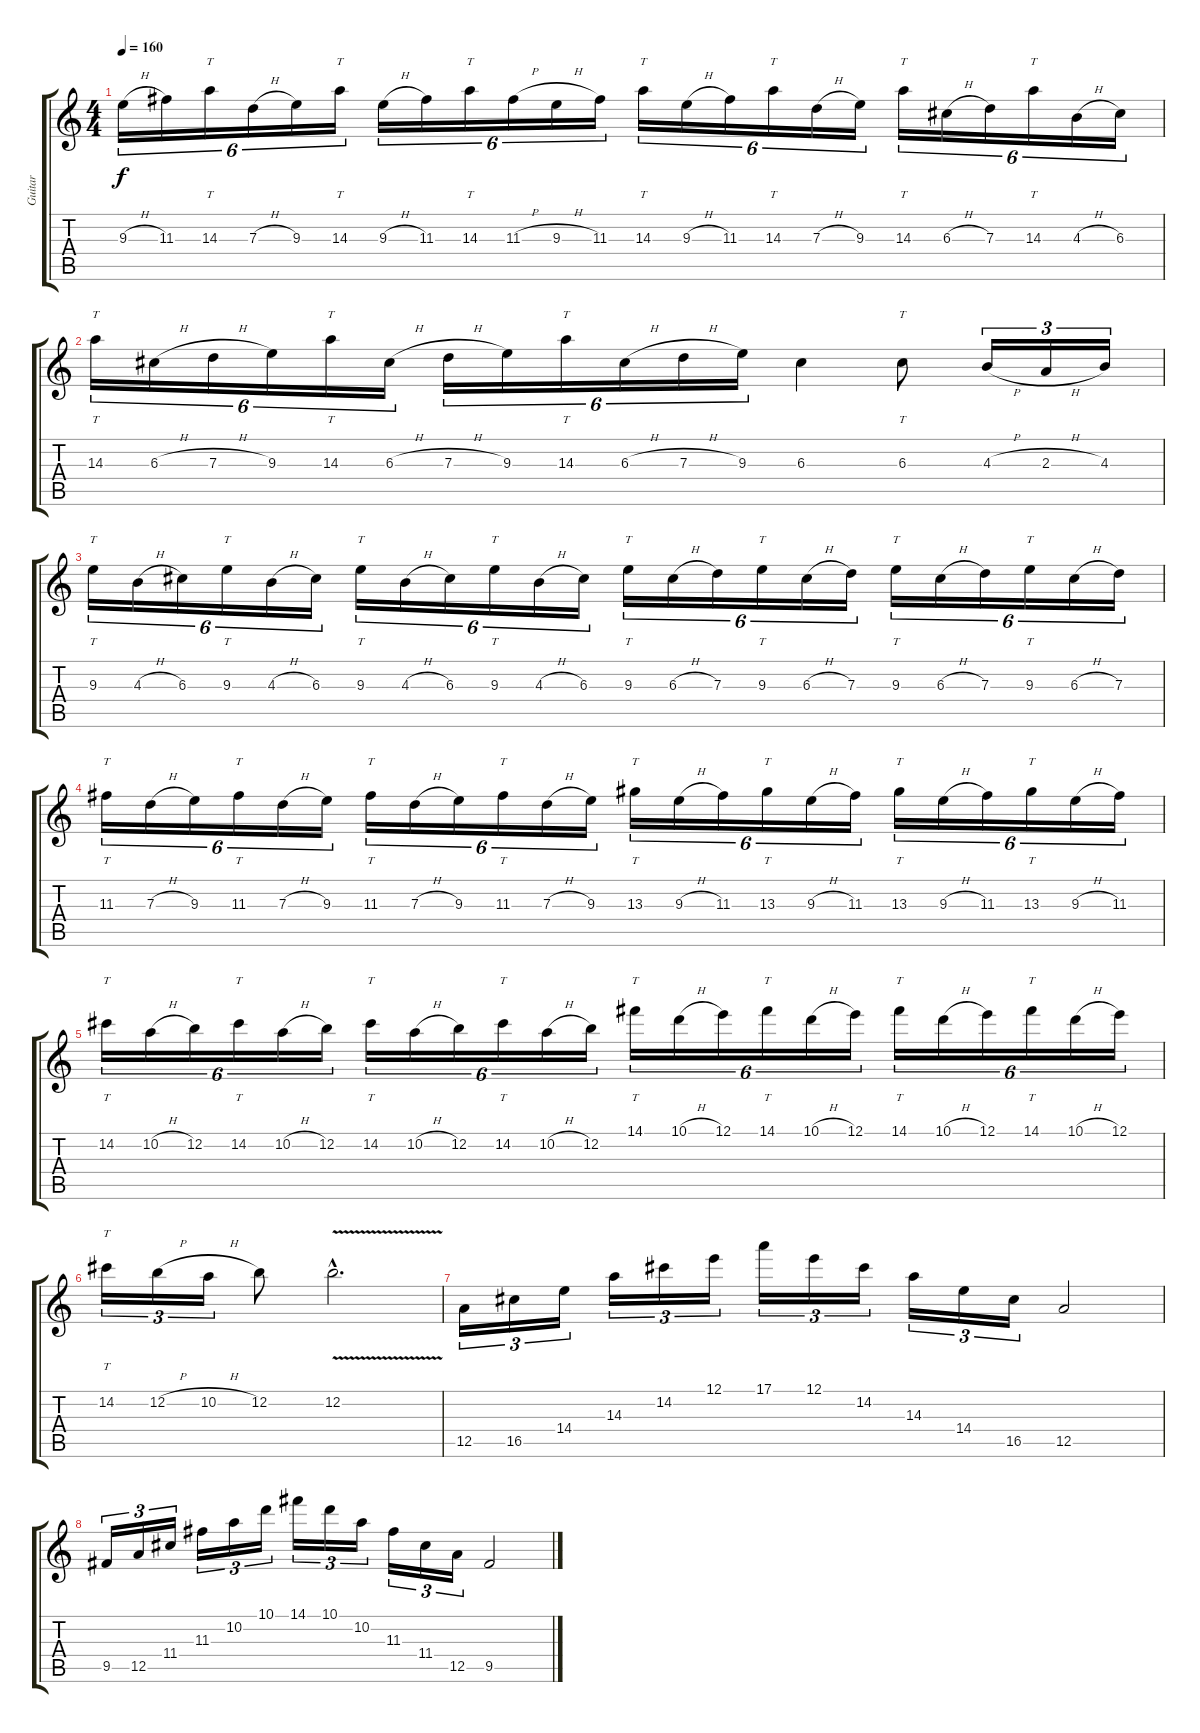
\track ("Guitar" "Guitar") {instrument distortionguitar}
\staff {score tabs}
\tuning (E4 B3 G3 D3 A2 E2) {hide}
\ts (4 4)
\tempo 160
\clef g2
\ks aminor
9.3{h}.16{tu (6 4) dy f} 11.3.16{tu (6 4)} 14.3.16{tt tu (6 4)} 7.3{h}.16{tu (6 4)} 9.3.16{tu (6 4)} 14.3.16{tt tu (6 4)} 9.3{h}.16{tu (6 4)} 11.3.16{tu (6 4)} 14.3.16{tt tu (6 4)} 11.3{h}.16{tu (6 4)} 9.3{h}.16{tu (6 4)} 11.3.16{tu (6 4)} 14.3.16{tt tu (6 4)} 9.3{h}.16{tu (6 4)} 11.3.16{tu (6 4)} 14.3.16{tt tu (6 4)} 7.3{h}.16{tu (6 4)} 9.3.16{tu (6 4)} 14.3.16{tt tu (6 4)} 6.3{h}.16{tu (6 4)} 7.3.16{tu (6 4)} 14.3.16{tt tu (6 4)} 4.3{h}.16{tu (6 4)} 6.3.16{tu (6 4)} |
14.3.16{tt tu (6 4)} 6.3{h}.16{tu (6 4)} 7.3{h}.16{tu (6 4)} 9.3.16{tu (6 4)} 14.3.16{tt tu (6 4)} 6.3{h}.16{tu (6 4)} 7.3{h}.16{tu (6 4)} 9.3.16{tu (6 4)} 14.3.16{tt tu (6 4)} 6.3{h}.16{tu (6 4)} 7.3{h}.16{tu (6 4)} 9.3.16{tu (6 4)} 6.3.4 6.3.8{tt} 4.3{h}.16{tu (3 2)} 2.3{h}.16{tu (3 2)} 4.3.16{tu (3 2)} |
9.3.16{tt tu (6 4)} 4.3{h}.16{tu (6 4)} 6.3.16{tu (6 4)} 9.3.16{tt tu (6 4)} 4.3{h}.16{tu (6 4)} 6.3.16{tu (6 4)} 9.3.16{tt tu (6 4)} 4.3{h}.16{tu (6 4)} 6.3.16{tu (6 4)} 9.3.16{tt tu (6 4)} 4.3{h}.16{tu (6 4)} 6.3.16{tu (6 4)} 9.3.16{tt tu (6 4)} 6.3{h}.16{tu (6 4)} 7.3.16{tu (6 4)} 9.3.16{tt tu (6 4)} 6.3{h}.16{tu (6 4)} 7.3.16{tu (6 4)} 9.3.16{tt tu (6 4)} 6.3{h}.16{tu (6 4)} 7.3.16{tu (6 4)} 9.3.16{tt tu (6 4)} 6.3{h}.16{tu (6 4)} 7.3.16{tu (6 4)} |
11.3.16{tt tu (6 4)} 7.3{h}.16{tu (6 4)} 9.3.16{tu (6 4)} 11.3.16{tt tu (6 4)} 7.3{h}.16{tu (6 4)} 9.3.16{tu (6 4)} 11.3.16{tt tu (6 4)} 7.3{h}.16{tu (6 4)} 9.3.16{tu (6 4)} 11.3.16{tt tu (6 4)} 7.3{h}.16{tu (6 4)} 9.3.16{tu (6 4)} 13.3.16{tt tu (6 4)} 9.3{h}.16{tu (6 4)} 11.3.16{tu (6 4)} 13.3.16{tt tu (6 4)} 9.3{h}.16{tu (6 4)} 11.3.16{tu (6 4)} 13.3.16{tt tu (6 4)} 9.3{h}.16{tu (6 4)} 11.3.16{tu (6 4)} 13.3.16{tt tu (6 4)} 9.3{h}.16{tu (6 4)} 11.3.16{tu (6 4)} |
14.2.16{tt tu (6 4)} 10.2{h}.16{tu (6 4)} 12.2.16{tu (6 4)} 14.2.16{tt tu (6 4)} 10.2{h}.16{tu (6 4)} 12.2.16{tu (6 4)} 14.2.16{tt tu (6 4)} 10.2{h}.16{tu (6 4)} 12.2.16{tu (6 4)} 14.2.16{tt tu (6 4)} 10.2{h}.16{tu (6 4)} 12.2.16{tu (6 4)} 14.1.16{tt tu (6 4)} 10.1{h}.16{tu (6 4)} 12.1.16{tu (6 4)} 14.1.16{tt tu (6 4)} 10.1{h}.16{tu (6 4)} 12.1.16{tu (6 4)} 14.1.16{tt tu (6 4)} 10.1{h}.16{tu (6 4)} 12.1.16{tu (6 4)} 14.1.16{tt tu (6 4)} 10.1{h}.16{tu (6 4)} 12.1.16{tu (6 4)} |
14.2.16{tt tu (3 2)} 12.2{h}.16{tu (3 2)} 10.2{h}.16{tu (3 2)} 12.2.8 12.2{v hac}.2{d} |
12.5.16{tu (3 2)} 16.5.16{tu (3 2)} 14.4.16{tu (3 2)} 14.3.16{tu (3 2)} 14.2.16{tu (3 2)} 12.1.16{tu (3 2)} 17.1.16{tu (3 2)} 12.1.16{tu (3 2)} 14.2.16{tu (3 2)} 14.3.16{tu (3 2)} 14.4.16{tu (3 2)} 16.5.16{tu (3 2)} 12.5.2 |
9.5.16{tu (3 2)} 12.5.16{tu (3 2)} 11.4.16{tu (3 2)} 11.3.16{tu (3 2)} 10.2.16{tu (3 2)} 10.1.16{tu (3 2)} 14.1.16{tu (3 2)} 10.1.16{tu (3 2)} 10.2.16{tu (3 2)} 11.3.16{tu (3 2)} 11.4.16{tu (3 2)} 12.5.16{tu (3 2)} 9.5.2
